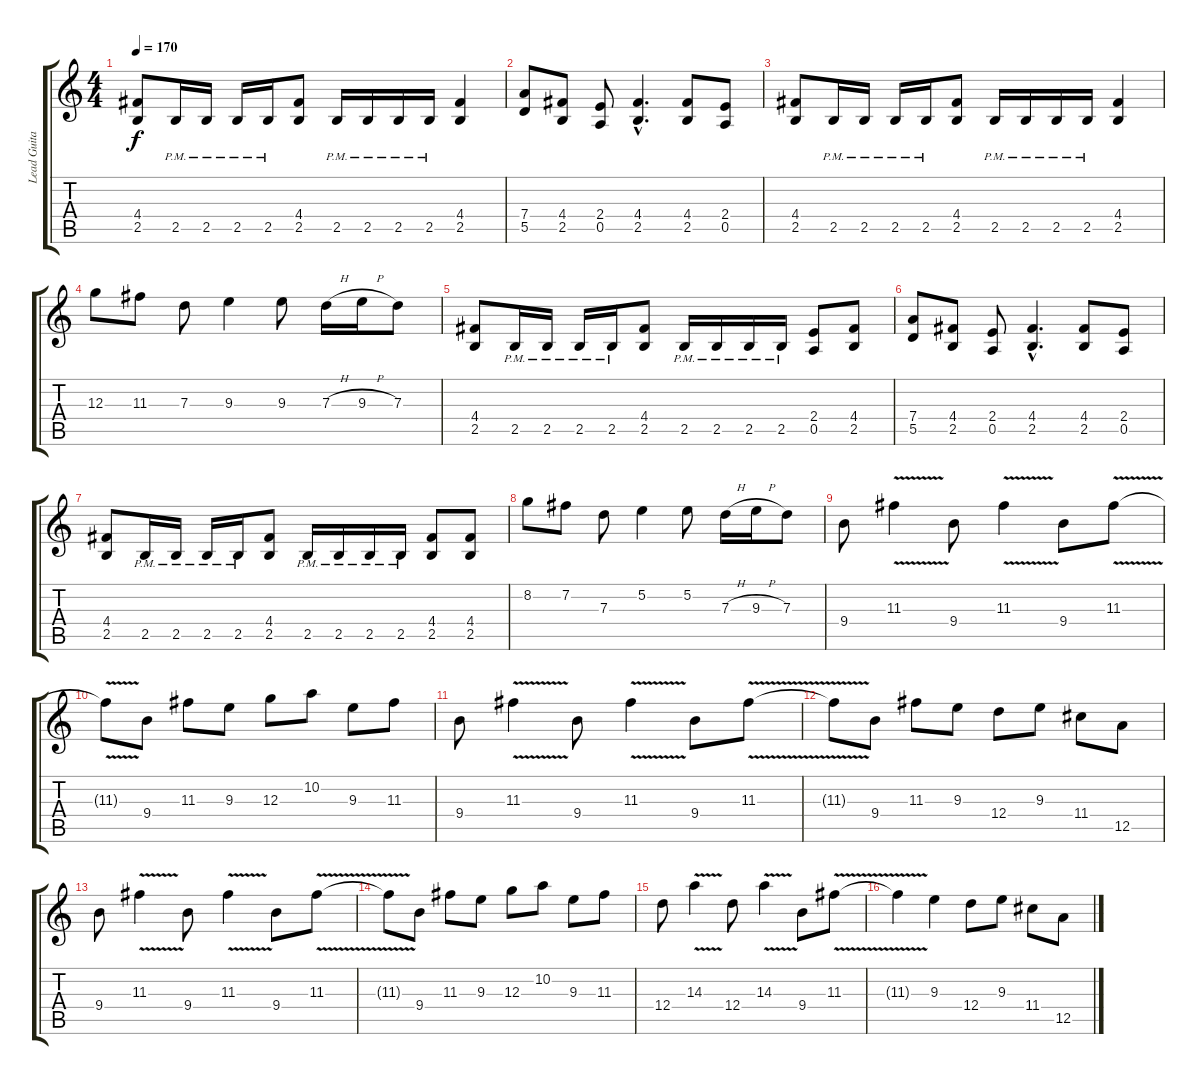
\track ("Lead Guitar" "Lead Guita") {instrument distortionguitar}
\staff {score tabs}
\tuning (E4 B3 G3 D3 A2 E2) {hide}
\ts (4 4)
\tempo 170
\clef g2
\ks c
(4.4 2.5).8{dy f} 2.5{pm}.16 2.5{pm}.16 2.5{pm}.16 2.5{pm}.16 (4.4 2.5).8 2.5{pm}.16 2.5{pm}.16 2.5{pm}.16 2.5{pm}.16 (4.4 2.5).4 |
(7.4 5.5).8 (4.4 2.5).8 (2.4 0.5).8 (4.4{hac} 2.5{hac}).4{d} (4.4 2.5).8 (2.4 0.5).8 |
(4.4 2.5).8 2.5{pm}.16 2.5{pm}.16 2.5{pm}.16 2.5{pm}.16 (4.4 2.5).8 2.5{pm}.16 2.5{pm}.16 2.5{pm}.16 2.5{pm}.16 (4.4 2.5).4 |
12.3.8 11.3.8 7.3.8 9.3.4 9.3.8 7.3{h}.16 9.3{h}.16 7.3.8 |
(4.4 2.5).8 2.5{pm}.16 2.5{pm}.16 2.5{pm}.16 2.5{pm}.16 (4.4 2.5).8 2.5{pm}.16 2.5{pm}.16 2.5{pm}.16 2.5{pm}.16 (2.4 0.5).8 (4.4 2.5).8 |
(7.4 5.5).8 (4.4 2.5).8 (2.4 0.5).8 (4.4{hac} 2.5{hac}).4{d} (4.4 2.5).8 (2.4 0.5).8 |
(4.4 2.5).8 2.5{pm}.16 2.5{pm}.16 2.5{pm}.16 2.5{pm}.16 (4.4 2.5).8 2.5{pm}.16 2.5{pm}.16 2.5{pm}.16 2.5{pm}.16 (4.4 2.5).8 (4.4 2.5).8 |
8.2.8 7.2.8 7.3.8 5.2.4 5.2.8 7.3{h}.16 9.3{h}.16 7.3.8 |
9.4.8 11.3{v}.4 9.4.8 11.3{v}.4 9.4.8 11.3{v}.8 |
11.3{t}.8 9.4.8 11.3.8 9.3.8 12.3.8 10.2.8 9.3.8 11.3.8 |
9.4.8 11.3{v}.4 9.4.8 11.3{v}.4 9.4.8 11.3{v}.8 |
11.3{t}.8 9.4.8 11.3.8 9.3.8 12.4.8 9.3.8 11.4.8 12.5.8 |
9.4.8 11.3{v}.4 9.4.8 11.3{v}.4 9.4.8 11.3{v}.8 |
11.3{t}.8 9.4.8 11.3.8 9.3.8 12.3.8 10.2.8 9.3.8 11.3.8 |
12.4.8 14.3{v}.4 12.4.8 14.3{v}.4 9.4.8 11.3{v}.8 |
11.3{t}.4 9.3.4 12.4.8 9.3.8 11.4.8 12.5.8
